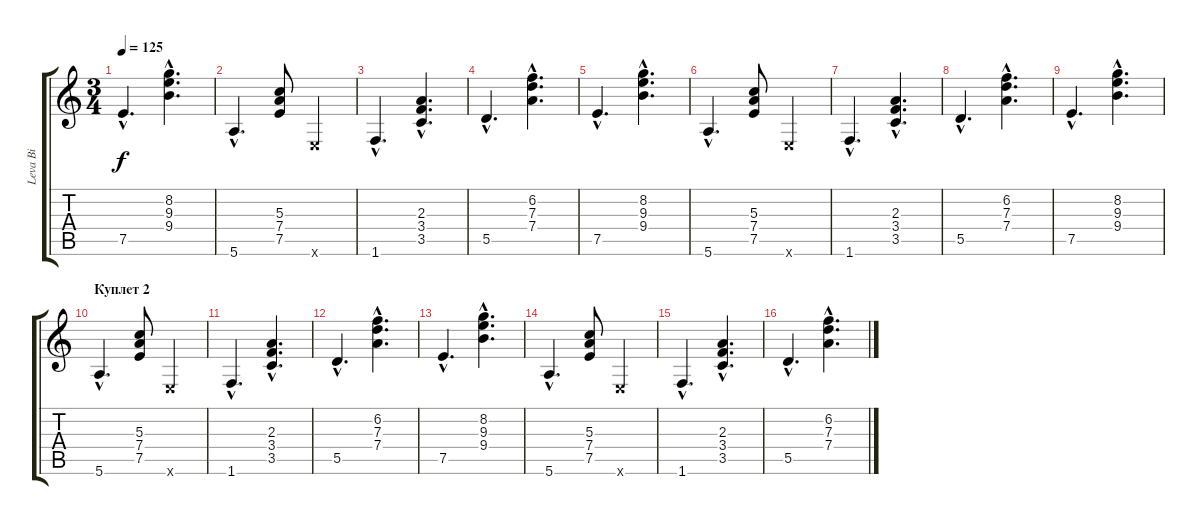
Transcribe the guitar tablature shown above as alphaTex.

\track ("Leva Bi" "Leva Bi") {instrument acousticguitarsteel}
\staff {score tabs}
\tuning (E4 B3 G3 D3 A2 E2) {hide}
\ts (3 4)
\tempo 125
\clef g2
\ks c
7.5{hac}.4{d dy f} (8.2{hac} 9.3{hac} 9.4{hac}).4{d} |
5.6{hac}.4{d} (5.3 7.4 7.5).8 0.6{x}.4 |
1.6{hac}.4{d} (2.3{hac} 3.4{hac} 3.5{hac}).4{d} |
5.5{hac}.4{d} (6.2{hac} 7.3{hac} 7.4{hac}).4{d} |
7.5{hac}.4{d} (8.2{hac} 9.3{hac} 9.4{hac}).4{d} |
5.6{hac}.4{d} (5.3 7.4 7.5).8 0.6{x}.4 |
1.6{hac}.4{d} (2.3{hac} 3.4{hac} 3.5{hac}).4{d} |
5.5{hac}.4{d} (6.2{hac} 7.3{hac} 7.4{hac}).4{d} |
7.5{hac}.4{d} (8.2{hac} 9.3{hac} 9.4{hac}).4{d} |
\section ("" "Куплет 2")
5.6{hac}.4{d} (5.3 7.4 7.5).8 0.6{x}.4 |
1.6{hac}.4{d} (2.3{hac} 3.4{hac} 3.5{hac}).4{d} |
5.5{hac}.4{d} (6.2{hac} 7.3{hac} 7.4{hac}).4{d} |
7.5{hac}.4{d} (8.2{hac} 9.3{hac} 9.4{hac}).4{d} |
5.6{hac}.4{d} (5.3 7.4 7.5).8 0.6{x}.4 |
1.6{hac}.4{d} (2.3{hac} 3.4{hac} 3.5{hac}).4{d} |
5.5{hac}.4{d} (6.2{hac} 7.3{hac} 7.4{hac}).4{d}
